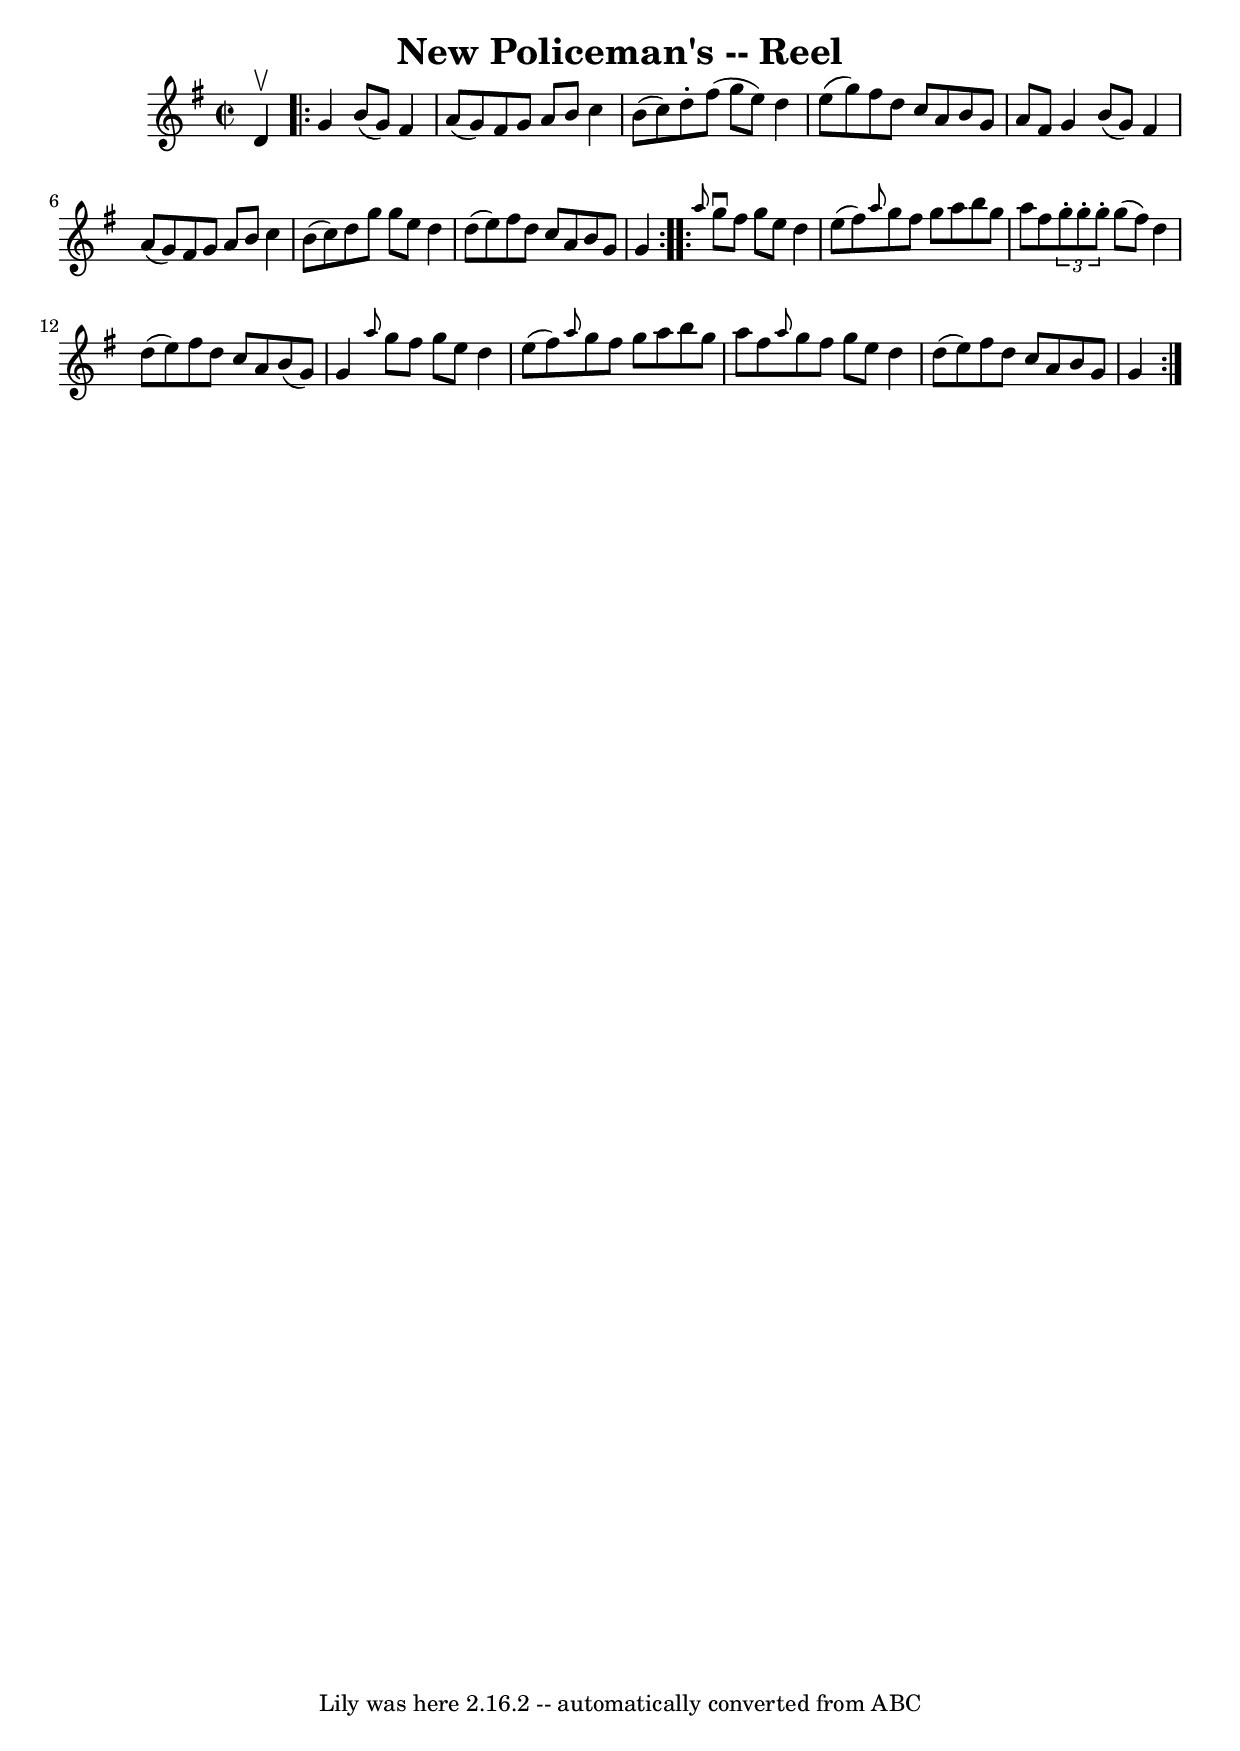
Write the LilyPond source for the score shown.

\version "2.7.40"
\include "Mammoth.ily"
\header {
	book = "Ryan's Mammoth Collection"
	crossRefNumber = "1"
	footnotes = "\\\\244\\\\Transcribed by Ray Davies ray:davies99.freeserve.co.uk"
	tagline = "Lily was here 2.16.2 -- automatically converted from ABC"
	title = "New Policeman's -- Reel"
}
voicedefault =  {
\set Score.defaultBarType = "empty"

\override Staff.TimeSignature #'style = #'C
 \time 2/2 \key g \major d'4^\upbow \repeat volta 2 { g'4 b'8 (g'8 
) fis'4 a'8 (g'8)   |
 fis'8 g'8 a'8 b'8 c''4  
 b'8 (c''8)   |
 d''8 -. fis''8 (g''8 e''8) d''4    
e''8 (g''8)   |
 fis''8 d''8 c''8 a'8 b'8 g'8    
a'8 fis'8    |
 g'4 b'8 (g'8) fis'4 a'8 (g'8)  
 |
 fis'8 g'8 a'8 b'8 c''4 b'8 (c''8)   |
   
d''8 g''8 g''8 e''8 d''4 d''8 (e''8)   |
 fis''8   
 d''8 c''8 a'8 b'8 g'8 g'4    }     \repeat volta 2 { \grace {   
 a''8  } g''8^\downbow fis''8 g''8 e''8 d''4 e''8 (fis''8  
-)   |
 \grace { a''8  } g''8 fis''8 g''8 a''8 b''8    
g''8 a''8 fis''8    |
   \times 2/3 { g''8 -. g''8 -. g''8 -. 
} g''8 (fis''8) d''4 d''8 (e''8)   |
 fis''8 d''8 
 c''8 a'8 b'8 (g'8) g'4    |
     \grace { a''8  }   
g''8 fis''8 g''8 e''8 d''4 e''8 (fis''8)   |
 
\grace { a''8  } g''8 fis''8 g''8 a''8 b''8 g''8 a''8    
fis''8    |
 \grace { a''8  } g''8 fis''8 g''8 e''8 d''4 
 d''8 (e''8)   |
 fis''8 d''8 c''8 a'8 b'8 g'8   
 g'4    }   
}

\score{
    <<

	\context Staff="default"
	{
	    \voicedefault 
	}

    >>
	\layout {
	}
	\midi {}
}
